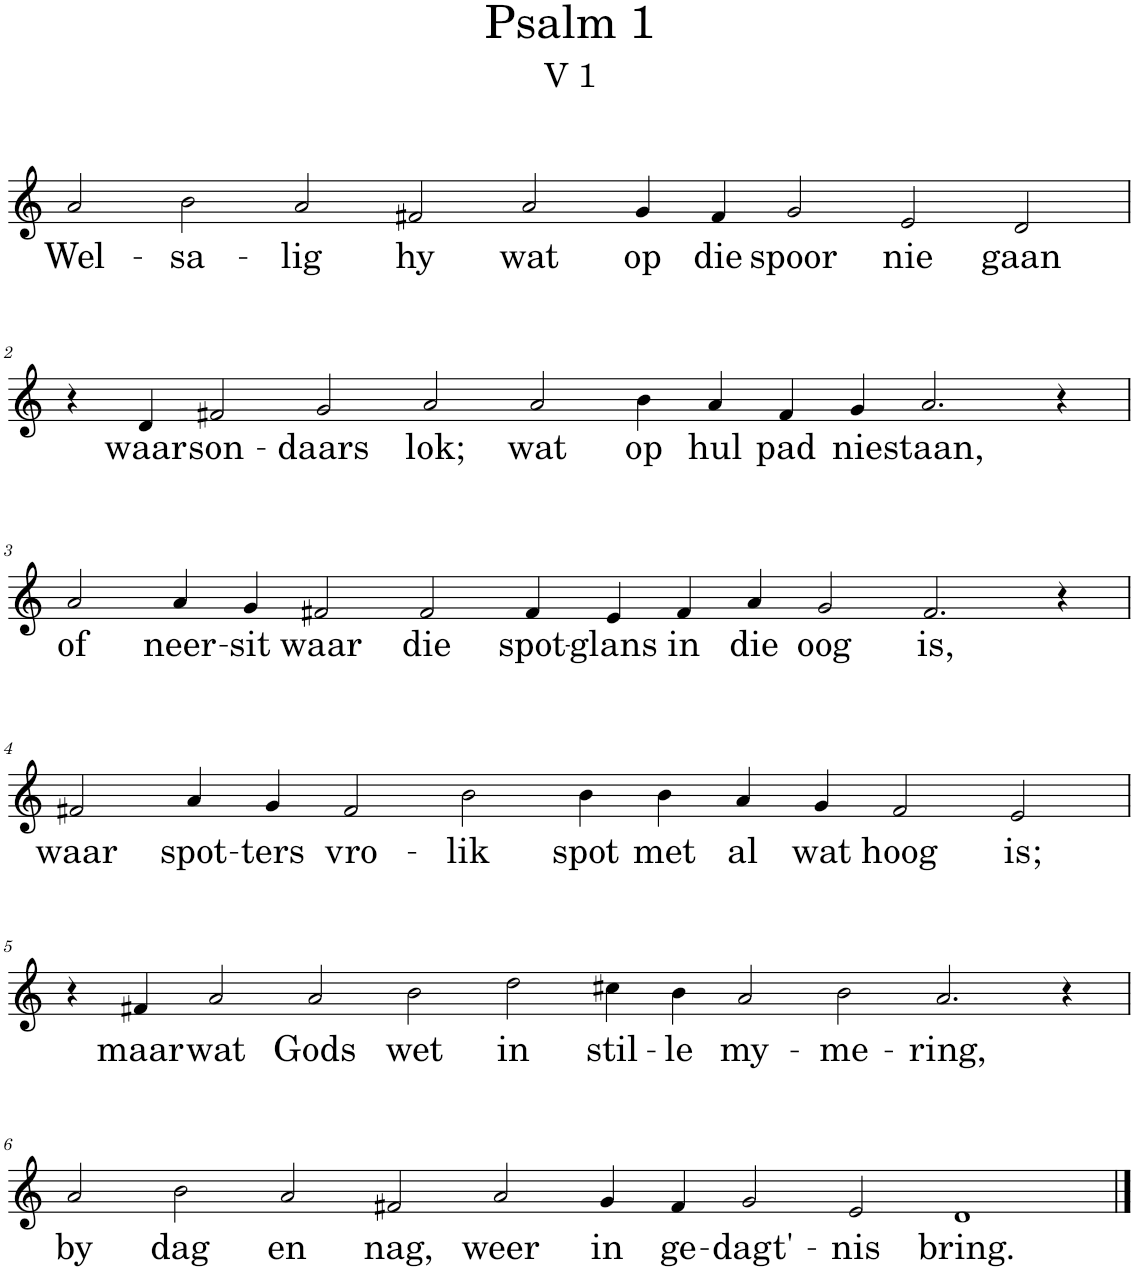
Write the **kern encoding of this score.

**kern	**text
*part1	*part1
*staff1	*staff1
*I"Pipe Organ	*
*I'Org.	*
*clefG2	*
*k[]	*
*M18/4	*
=1	=1
!	!LO:LY:b
2a/	Wel-
!	!LO:LY:b
2b\	-sa-
!	!LO:LY:b
2a/	-lig
!	!LO:LY:b
2f#X/	hy
!	!LO:LY:b
2a/	wat
!	!LO:LY:b
4g/	op
!	!LO:LY:b
4f#/	die
!	!LO:LY:b
2g/	spoor
!	!LO:LY:b
2e/	nie
!	!LO:LY:b
2d/	gaan
!!LO:LB:g=z
=2	=2
4r	.
!	!LO:LY:b
4d/	waar
!	!LO:LY:b
2f#X/	son-
!	!LO:LY:b
2g/	-daars
!	!LO:LY:b
2a/	lok;
!	!LO:LY:b
2a/	wat
!	!LO:LY:b
4b\	op
!	!LO:LY:b
4a/	hul
!	!LO:LY:b
4f#/	pad
!	!LO:LY:b
4g/	nie
!	!LO:LY:b
2.a/	staan,
4r	.
!!LO:LB:g=z
=3	=3
!	!LO:LY:b
2a/	of
!	!LO:LY:b
4a/	neer-
!	!LO:LY:b
4g/	-sit
!	!LO:LY:b
2f#X/	waar
!	!LO:LY:b
2f#/	die
!	!LO:LY:b
4f#/	spot-
!	!LO:LY:b
4e/	-glans
!	!LO:LY:b
4f#/	in
!	!LO:LY:b
4a/	die
!	!LO:LY:b
2g/	oog
!	!LO:LY:b
2.f#/	is,
4r	.
!!LO:LB:g=z
=4	=4
*M16/4	*
!	!LO:LY:b
2f#X/	waar
!	!LO:LY:b
4a/	spot-
!	!LO:LY:b
4g/	-ters
!	!LO:LY:b
2f#/	vro-
!	!LO:LY:b
2b\	-lik
!	!LO:LY:b
4b\	spot
!	!LO:LY:b
4b\	met
!	!LO:LY:b
4a/	al
!	!LO:LY:b
4g/	wat
!	!LO:LY:b
2f#/	hoog
!	!LO:LY:b
2e/	is;
!!LO:LB:g=z
=5	=5
*M20/4	*
4r	.
!	!LO:LY:b
4f#X/	maar
!	!LO:LY:b
2a/	wat
!	!LO:LY:b
2a/	Gods
!	!LO:LY:b
2b\	wet
!	!LO:LY:b
2dd\	in
!	!LO:LY:b
4cc#X\	stil-
!	!LO:LY:b
4b\	-le
!	!LO:LY:b
2a/	my-
!	!LO:LY:b
2b\	-me-
!	!LO:LY:b
2.a/	-ring,
4r	.
!!LO:LB:g=z
=6	=6
!	!LO:LY:b
2a/	by
!	!LO:LY:b
2b\	dag
!	!LO:LY:b
2a/	en
!	!LO:LY:b
2f#X/	nag,
!	!LO:LY:b
2a/	weer
!	!LO:LY:b
4g/	in
!	!LO:LY:b
4f#/	ge-
!	!LO:LY:b
2g/	-dagt'-
!	!LO:LY:b
2e/	-nis
!	!LO:LY:b
1d	bring.
==	==
*-	*-
